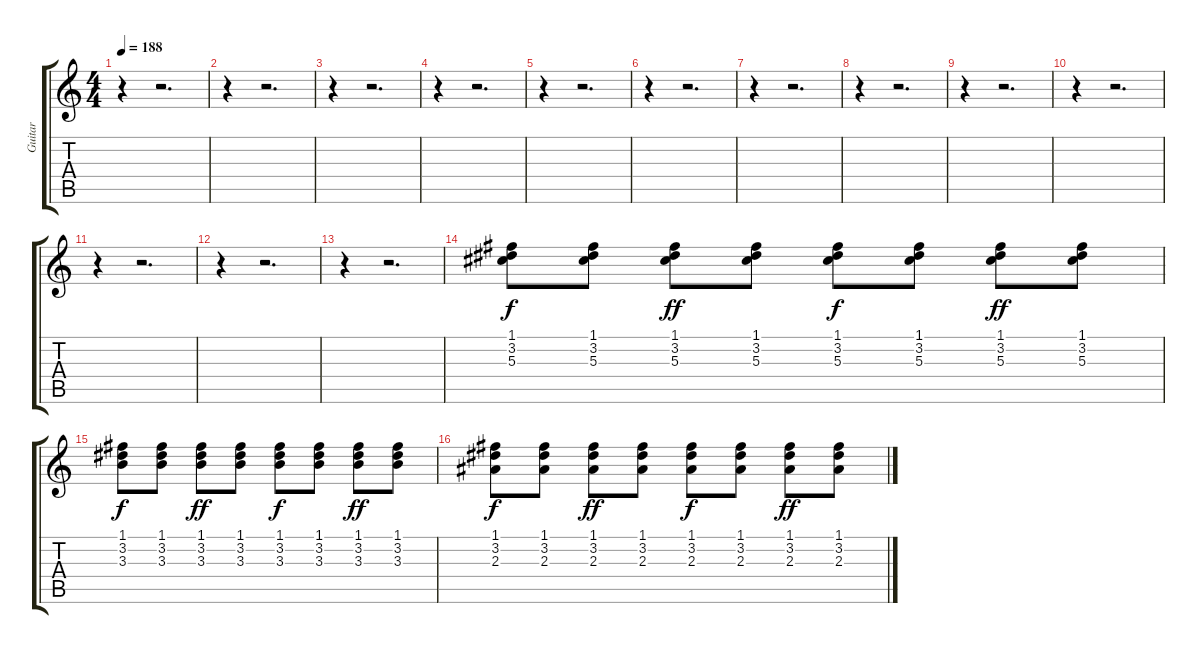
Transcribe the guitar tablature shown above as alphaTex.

\track ("Guitar" "Guitar") {instrument overdrivenguitar}
\staff {score tabs}
\tuning (F4 C4 Ab3 Eb3 Bb2 F2) {hide}
\ts (4 4)
\tempo 188
\clef g2
\ks c
r.4{dy f} r.2{d} |
r.4 r.2{d} |
r.4 r.2{d} |
r.4 r.2{d} |
r.4 r.2{d} |
r.4 r.2{d} |
r.4 r.2{d} |
r.4 r.2{d} |
r.4 r.2{d} |
r.4 r.2{d} |
r.4 r.2{d} |
r.4 r.2{d} |
r.4 r.2{d} |
(1.1 3.2 5.3).8 (1.1 3.2 5.3).8 (1.1 3.2 5.3).8{dy ff} (1.1 3.2 5.3).8 (1.1 3.2 5.3).8{dy f} (1.1 3.2 5.3).8 (1.1 3.2 5.3).8{dy ff} (1.1 3.2 5.3).8 |
(1.1 3.2 3.3).8{dy f} (1.1 3.2 3.3).8 (1.1 3.2 3.3).8{dy ff} (1.1 3.2 3.3).8 (1.1 3.2 3.3).8{dy f} (1.1 3.2 3.3).8 (1.1 3.2 3.3).8{dy ff} (1.1 3.2 3.3).8 |
(1.1 3.2 2.3).8{dy f} (1.1 3.2 2.3).8 (1.1 3.2 2.3).8{dy ff} (1.1 3.2 2.3).8 (1.1 3.2 2.3).8{dy f} (1.1 3.2 2.3).8 (1.1 3.2 2.3).8{dy ff} (1.1 3.2 2.3).8
